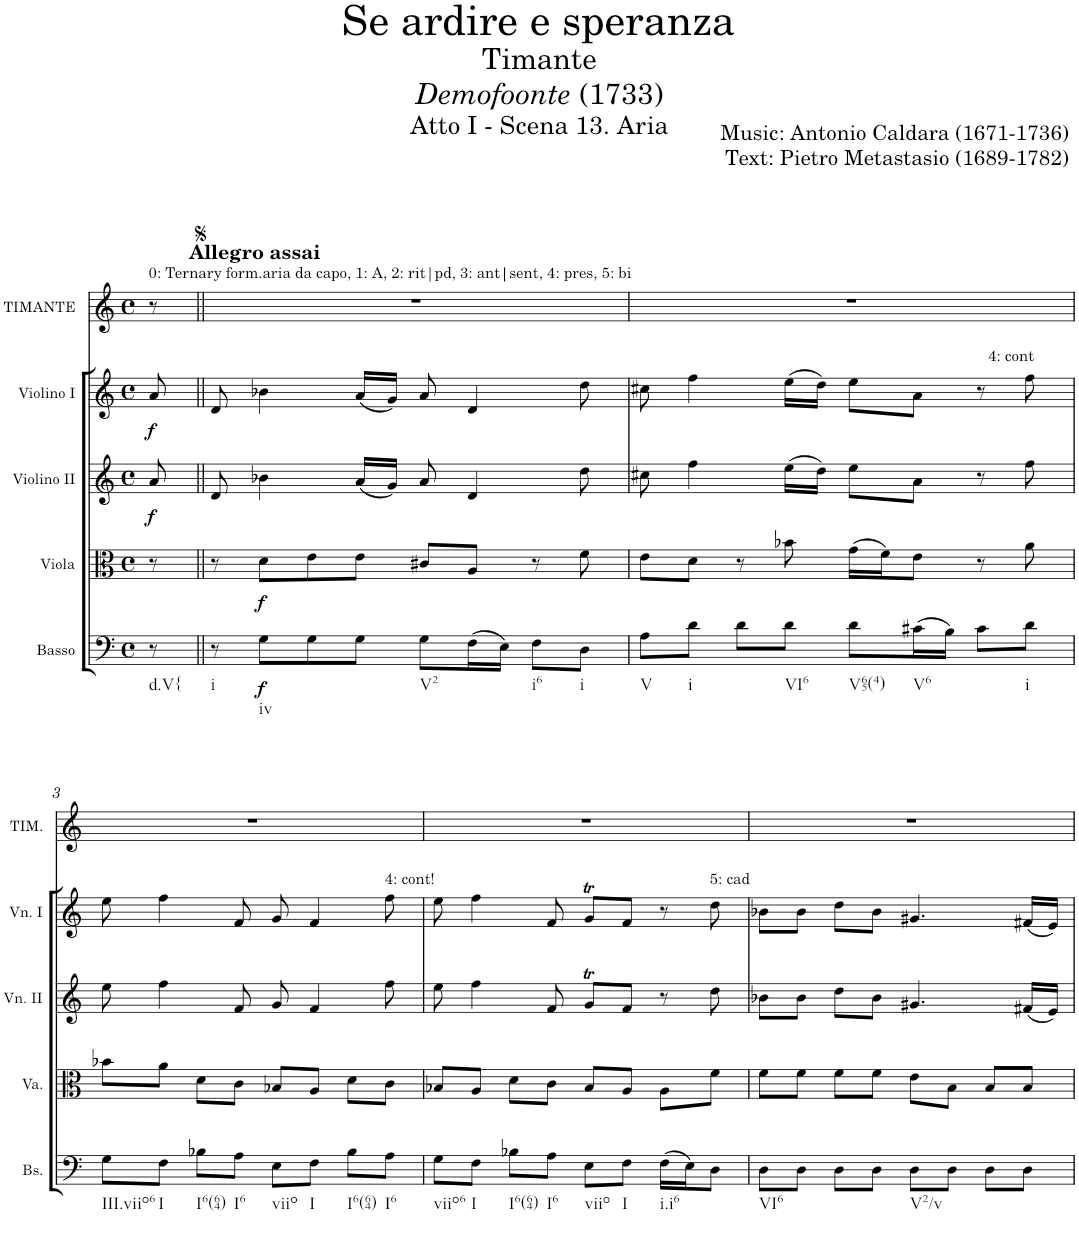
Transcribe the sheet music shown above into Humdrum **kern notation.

**kern	**dynam	**kern	**dynam	**kern	**dynam	**kern	**dynam	**kern
*part5	*part5	*part4	*part4	*part3	*part3	*part2	*part2	*part1
*staff5	*staff5	*staff4	*staff4	*staff3	*staff3	*staff2	*staff2	*staff1
*I"Basso	*	*I"Viola	*	*I"Violino II	*	*I"Violino I	*	*I"TIMANTE
*I'Bs.	*	*I'Va.	*	*I'Vn. II	*	*I'Vn. I	*	*I'TIM.
*clefF4	*	*clefC3	*	*clefG2	*	*clefG2	*	*clefG2
*k[]	*	*k[]	*	*k[]	*	*k[]	*	*k[]
*M4/4	*	*M4/4	*	*M4/4	*	*M4/4	*	*M4/4
*met(c)	*	*met(c)	*	*met(c)	*	*met(c)	*	*met(c)
=	=	=	=	=	=	=	=	=
!	!	!	!	!	!	!	!	!LO:TX:a:B:t=Allegro assai
!	!	!	!	!	!	!	!	!LO:TX:a:t=0&colon;&nbsp;Ternary&nbsp;form.aria&nbsp;da&nbsp;capo,&nbsp;1&colon;&nbsp;A,&nbsp;2&colon;&nbsp;rit|pd,&nbsp;3&colon;&nbsp;ant|sent,&nbsp;4&colon;&nbsp;pres,&nbsp;5&colon;&nbsp;bi
!LO:TX:b:t=d.V{	!	!	!	!	!	!	!	!
!	!	!	!	!	!LO:DY:b	!	!LO:DY:b	!
8r	.	8r	.	8a/	f	8a/	f	8r
=1||	=1||	=1||	=1||	=1||	=1||	=1||	=1||	=1||
!LO:TX:b:t=i	!	!	!	!	!	!	!	!
8r	.	8r	.	8d/	.	8d/	.	1r
!LO:TX:b:t=iv	!	!	!	!	!	!	!	!
!	!LO:DY:b	!	!LO:DY:b	!	!	!	!	!
8G\L	f	8d\L	f	4b-X\	.	4b-X\	.	.
8G\	.	8e\	.	.	.	.	.	.
8G\J	.	8e\J	.	(<16a/LL	.	(<16a/LL	.	.
.	.	.	.	16g/JJ)	.	16g/JJ)	.	.
!LO:TX:b:t=V2	!	!	!	!	!	!	!	!
8G\L	.	8c#X/L	.	8a/	.	8a/	.	.
(>16F\L	.	8A/J	.	4d/	.	4d/	.	.
16E\JJ)	.	.	.	.	.	.	.	.
!LO:TX:b:t=i6	!	!	!	!	!	!	!	!
8F\L	.	8r	.	.	.	.	.	.
!LO:TX:b:t=i	!	!	!	!	!	!	!	!
8D\J	.	8f\	.	8dd\	.	8dd\	.	.
=2	=2	=2	=2	=2	=2	=2	=2	=2
!LO:TX:b:t=V	!	!	!	!	!	!	!	!
8A\L	.	8e\L	.	8cc#X\	.	8cc#X\	.	1r
!LO:TX:b:t=i	!	!	!	!	!	!	!	!
8d\J	.	8d\J	.	4ff\	.	4ff\	.	.
8d\L	.	8r	.	.	.	.	.	.
!LO:TX:b:t=VI6	!	!	!	!	!	!	!	!
8d\J	.	8b-X\	.	(>16ee\LL	.	(>16ee\LL	.	.
.	.	.	.	16dd\JJ)	.	16dd\JJ)	.	.
!LO:TX:b:t=V65(4)	!	!	!	!	!	!	!	!
8d\L	.	(>16g\LL	.	8ee\L	.	8ee\L	.	.
.	.	16f\J)	.	.	.	.	.	.
!LO:TX:b:t=V6	!	!	!	!	!	!	!	!
(>16c#X\L	.	8e\J	.	8a\J	.	8a\J	.	.
16B\JJ)	.	.	.	.	.	.	.	.
8c#\L	.	8r	.	8r	.	8r	.	.
!	!	!	!	!	!	!LO:TX:a:t=4&colon;&nbsp;cont	!	!
!LO:TX:b:t=i	!	!	!	!	!	!	!	!
8d\J	.	8a\	.	8ff\	.	8ff\	.	.
!!LO:LB:g=z
=3	=3	=3	=3	=3	=3	=3	=3	=3
!LO:TX:b:t=III.viio6	!	!	!	!	!	!	!	!
8G\L	.	8b-X\L	.	8ee\	.	8ee\	.	1r
!LO:TX:b:t=I	!	!	!	!	!	!	!	!
8F\J	.	8a\J	.	4ff\	.	4ff\	.	.
!LO:TX:b:t=I6(64)	!	!	!	!	!	!	!	!
8B-X\L	.	8d\L	.	.	.	.	.	.
!LO:TX:b:t=I6	!	!	!	!	!	!	!	!
8A\J	.	8c\J	.	8f/	.	8f/	.	.
!LO:TX:b:t=viio	!	!	!	!	!	!	!	!
8E\L	.	8B-X/L	.	8g/	.	8g/	.	.
!LO:TX:b:t=I	!	!	!	!	!	!	!	!
8F\J	.	8A/J	.	4f/	.	4f/	.	.
!LO:TX:b:t=I6(64)	!	!	!	!	!	!	!	!
8B-\L	.	8d\L	.	.	.	.	.	.
!	!	!	!	!	!	!LO:TX:a:t=4&colon;&nbsp;cont!	!	!
!LO:TX:b:t=I6	!	!	!	!	!	!	!	!
8A\J	.	8c\J	.	8ff\	.	8ff\	.	.
=4	=4	=4	=4	=4	=4	=4	=4	=4
!LO:TX:b:t=viio6	!	!	!	!	!	!	!	!
8G\L	.	8B-X/L	.	8ee\	.	8ee\	.	1r
!LO:TX:b:t=I	!	!	!	!	!	!	!	!
8F\J	.	8A/J	.	4ff\	.	4ff\	.	.
!LO:TX:b:t=I6(64)	!	!	!	!	!	!	!	!
8B-X\L	.	8d\L	.	.	.	.	.	.
!LO:TX:b:t=I6	!	!	!	!	!	!	!	!
8A\J	.	8c\J	.	8f/	.	8f/	.	.
!LO:TX:b:t=viio	!	!	!	!	!	!	!	!
8E\L	.	8B-/L	.	8gT/L	.	8gT/L	.	.
!LO:TX:b:t=I	!	!	!	!	!	!	!	!
8F\J	.	8A/J	.	8f/J	.	8f/J	.	.
!LO:TX:b:t=i.i6	!	!	!	!	!	!	!	!
(>16F\LL	.	8A\L	.	8r	.	8r	.	.
16E\J)	.	.	.	.	.	.	.	.
!	!	!	!	!	!	!LO:TX:a:t=5&colon;&nbsp;cad	!	!
8D\J	.	8f\J	.	8dd\	.	8dd\	.	.
=5	=5	=5	=5	=5	=5	=5	=5	=5
!LO:TX:b:t=VI6	!	!	!	!	!	!	!	!
8D\L	.	8f\L	.	8b-X\L	.	8b-X\L	.	1r
8D\J	.	8f\J	.	8b-\J	.	8b-\J	.	.
8D\L	.	8f\L	.	8dd\L	.	8dd\L	.	.
8D\J	.	8f\J	.	8b-\J	.	8b-\J	.	.
!LO:TX:b:t=V2/v	!	!	!	!	!	!	!	!
8D\L	.	8e\L	.	4.g#X/	.	4.g#X/	.	.
8D\J	.	8B\J	.	.	.	.	.	.
8D\L	.	8B/L	.	.	.	.	.	.
8D\J	.	8B/J	.	(<16f#X/LL	.	(<16f#X/LL	.	.
.	.	.	.	16e/JJ)	.	16e/JJ)	.	.
=	=	=	=	=	=	=	=	=
*-	*-	*-	*-	*-	*-	*-	*-	*-
